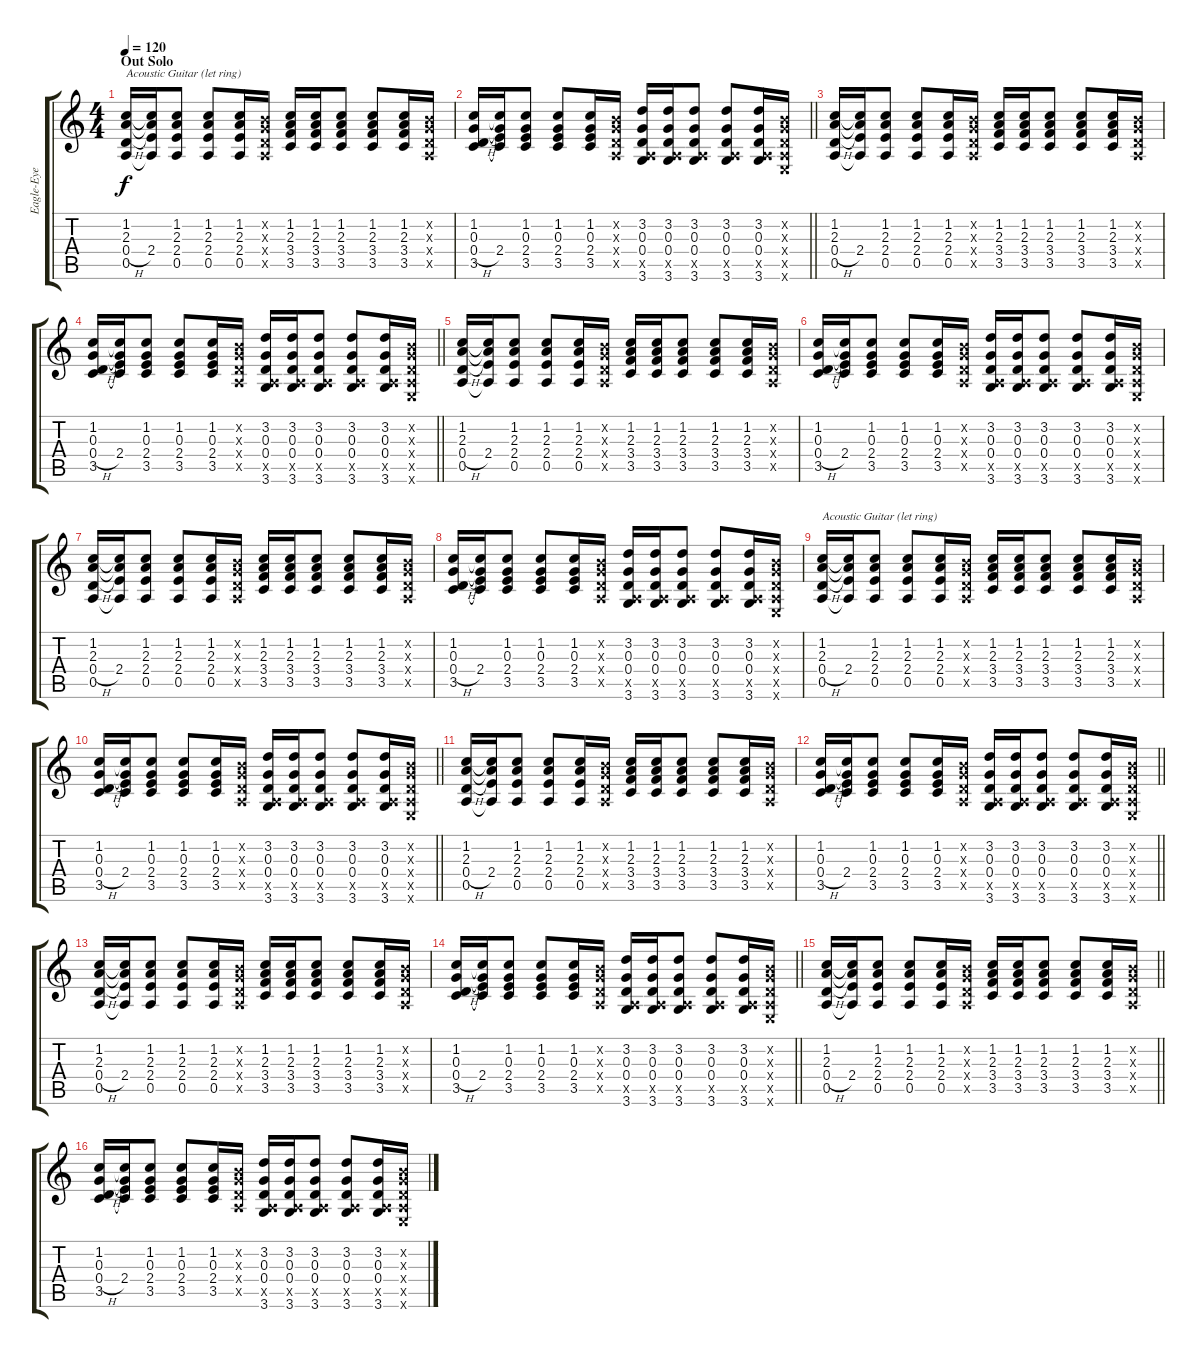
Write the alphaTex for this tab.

\track ("Eagle-Eye Cherry Guitar" "Eagle-Eye ") {instrument electricguitarmuted}
\staff {score tabs}
\tuning (E4 B3 G3 D3 A2 E2) {hide}
\ts (4 4)
\section ("" "Out Solo")
\tempo 120
\clef g2
\ks c
(1.2 2.3 0.4{h} 0.5).16{txt "Acoustic Guitar (let ring)" dy f instrument acousticguitarsteel} (1.2{t} 2.3{t} 2.4 0.5{t}).16 (1.2 2.3 2.4 0.5).8 (1.2 2.3 2.4 0.5).8 (1.2 2.3 2.4 0.5).16 (0.2{x} 0.3{x} 0.4{x} 0.5{x}).16 (1.2 2.3 3.4 3.5).16 (1.2 2.3 3.4 3.5).16 (1.2 2.3 3.4 3.5).8 (1.2 2.3 3.4 3.5).8 (1.2 2.3 3.4 3.5).16 (0.2{x} 0.3{x} 0.4{x} 0.5{x}).16 |
\barLineRight lightlight
(1.2 0.3 0.4{h} 3.5).16 (1.2{t} 0.3{t} 2.4 3.5{t}).16 (1.2 0.3 2.4 3.5).8 (1.2 0.3 2.4 3.5).8 (1.2 0.3 2.4 3.5).16 (0.2{x} 0.3{x} 0.4{x} 0.5{x}).16 (3.2 0.3 0.4 0.5{x} 3.6).16 (3.2 0.3 0.4 0.5{x} 3.6).16 (3.2 0.3 0.4 0.5{x} 3.6).8 (3.2 0.3 0.4 0.5{x} 3.6).8 (3.2 0.3 0.4 0.5{x} 3.6).16 (0.2{x} 0.3{x} 0.4{x} 0.5{x} 0.6{x}).16 |
(1.2 2.3 0.4{h} 0.5).16 (1.2{t} 2.3{t} 2.4 0.5{t}).16 (1.2 2.3 2.4 0.5).8 (1.2 2.3 2.4 0.5).8 (1.2 2.3 2.4 0.5).16 (0.2{x} 0.3{x} 0.4{x} 0.5{x}).16 (1.2 2.3 3.4 3.5).16 (1.2 2.3 3.4 3.5).16 (1.2 2.3 3.4 3.5).8 (1.2 2.3 3.4 3.5).8 (1.2 2.3 3.4 3.5).16 (0.2{x} 0.3{x} 0.4{x} 0.5{x}).16 |
\barLineRight lightlight
(1.2 0.3 0.4{h} 3.5).16 (1.2{t} 0.3{t} 2.4 3.5{t}).16 (1.2 0.3 2.4 3.5).8 (1.2 0.3 2.4 3.5).8 (1.2 0.3 2.4 3.5).16 (0.2{x} 0.3{x} 0.4{x} 0.5{x}).16 (3.2 0.3 0.4 0.5{x} 3.6).16 (3.2 0.3 0.4 0.5{x} 3.6).16 (3.2 0.3 0.4 0.5{x} 3.6).8 (3.2 0.3 0.4 0.5{x} 3.6).8 (3.2 0.3 0.4 0.5{x} 3.6).16 (0.2{x} 0.3{x} 0.4{x} 0.5{x} 0.6{x}).16 |
(1.2 2.3 0.4{h} 0.5).16 (1.2{t} 2.3{t} 2.4 0.5{t}).16 (1.2 2.3 2.4 0.5).8 (1.2 2.3 2.4 0.5).8 (1.2 2.3 2.4 0.5).16 (0.2{x} 0.3{x} 0.4{x} 0.5{x}).16 (1.2 2.3 3.4 3.5).16 (1.2 2.3 3.4 3.5).16 (1.2 2.3 3.4 3.5).8 (1.2 2.3 3.4 3.5).8 (1.2 2.3 3.4 3.5).16 (0.2{x} 0.3{x} 0.4{x} 0.5{x}).16 |
(1.2 0.3 0.4{h} 3.5).16 (1.2{t} 0.3{t} 2.4 3.5{t}).16 (1.2 0.3 2.4 3.5).8 (1.2 0.3 2.4 3.5).8 (1.2 0.3 2.4 3.5).16 (0.2{x} 0.3{x} 0.4{x} 0.5{x}).16 (3.2 0.3 0.4 0.5{x} 3.6).16 (3.2 0.3 0.4 0.5{x} 3.6).16 (3.2 0.3 0.4 0.5{x} 3.6).8 (3.2 0.3 0.4 0.5{x} 3.6).8 (3.2 0.3 0.4 0.5{x} 3.6).16 (0.2{x} 0.3{x} 0.4{x} 0.5{x} 0.6{x}).16 |
(1.2 2.3 0.4{h} 0.5).16 (1.2{t} 2.3{t} 2.4 0.5{t}).16 (1.2 2.3 2.4 0.5).8 (1.2 2.3 2.4 0.5).8 (1.2 2.3 2.4 0.5).16 (0.2{x} 0.3{x} 0.4{x} 0.5{x}).16 (1.2 2.3 3.4 3.5).16 (1.2 2.3 3.4 3.5).16 (1.2 2.3 3.4 3.5).8 (1.2 2.3 3.4 3.5).8 (1.2 2.3 3.4 3.5).16 (0.2{x} 0.3{x} 0.4{x} 0.5{x}).16 |
(1.2 0.3 0.4{h} 3.5).16 (1.2{t} 0.3{t} 2.4 3.5{t}).16 (1.2 0.3 2.4 3.5).8 (1.2 0.3 2.4 3.5).8 (1.2 0.3 2.4 3.5).16 (0.2{x} 0.3{x} 0.4{x} 0.5{x}).16 (3.2 0.3 0.4 0.5{x} 3.6).16 (3.2 0.3 0.4 0.5{x} 3.6).16 (3.2 0.3 0.4 0.5{x} 3.6).8 (3.2 0.3 0.4 0.5{x} 3.6).8 (3.2 0.3 0.4 0.5{x} 3.6).16 (0.2{x} 0.3{x} 0.4{x} 0.5{x} 0.6{x}).16 |
(1.2 2.3 0.4{h} 0.5).16{txt "Acoustic Guitar (let ring)" volume 12} (1.2{t} 2.3{t} 2.4 0.5{t}).16 (1.2 2.3 2.4 0.5).8 (1.2 2.3 2.4 0.5).8 (1.2 2.3 2.4 0.5).16 (0.2{x} 0.3{x} 0.4{x} 0.5{x}).16 (1.2 2.3 3.4 3.5).16 (1.2 2.3 3.4 3.5).16 (1.2 2.3 3.4 3.5).8 (1.2 2.3 3.4 3.5).8 (1.2 2.3 3.4 3.5).16 (0.2{x} 0.3{x} 0.4{x} 0.5{x}).16 |
\barLineRight lightlight
(1.2 0.3 0.4{h} 3.5).16 (1.2{t} 0.3{t} 2.4 3.5{t}).16 (1.2 0.3 2.4 3.5).8 (1.2 0.3 2.4 3.5).8 (1.2 0.3 2.4 3.5).16 (0.2{x} 0.3{x} 0.4{x} 0.5{x}).16 (3.2 0.3 0.4 0.5{x} 3.6).16 (3.2 0.3 0.4 0.5{x} 3.6).16 (3.2 0.3 0.4 0.5{x} 3.6).8 (3.2 0.3 0.4 0.5{x} 3.6).8 (3.2 0.3 0.4 0.5{x} 3.6).16 (0.2{x} 0.3{x} 0.4{x} 0.5{x} 0.6{x}).16 |
(1.2 2.3 0.4{h} 0.5).16 (1.2{t} 2.3{t} 2.4 0.5{t}).16 (1.2 2.3 2.4 0.5).8 (1.2 2.3 2.4 0.5).8 (1.2 2.3 2.4 0.5).16 (0.2{x} 0.3{x} 0.4{x} 0.5{x}).16 (1.2 2.3 3.4 3.5).16 (1.2 2.3 3.4 3.5).16 (1.2 2.3 3.4 3.5).8 (1.2 2.3 3.4 3.5).8 (1.2 2.3 3.4 3.5).16 (0.2{x} 0.3{x} 0.4{x} 0.5{x}).16 |
\barLineRight lightlight
(1.2 0.3 0.4{h} 3.5).16 (1.2{t} 0.3{t} 2.4 3.5{t}).16 (1.2 0.3 2.4 3.5).8 (1.2 0.3 2.4 3.5).8 (1.2 0.3 2.4 3.5).16 (0.2{x} 0.3{x} 0.4{x} 0.5{x}).16 (3.2 0.3 0.4 0.5{x} 3.6).16 (3.2 0.3 0.4 0.5{x} 3.6).16 (3.2 0.3 0.4 0.5{x} 3.6).8 (3.2 0.3 0.4 0.5{x} 3.6).8 (3.2 0.3 0.4 0.5{x} 3.6).16 (0.2{x} 0.3{x} 0.4{x} 0.5{x} 0.6{x}).16 |
(1.2 2.3 0.4{h} 0.5).16{volume 8} (1.2{t} 2.3{t} 2.4 0.5{t}).16 (1.2 2.3 2.4 0.5).8 (1.2 2.3 2.4 0.5).8 (1.2 2.3 2.4 0.5).16 (0.2{x} 0.3{x} 0.4{x} 0.5{x}).16 (1.2 2.3 3.4 3.5).16 (1.2 2.3 3.4 3.5).16 (1.2 2.3 3.4 3.5).8 (1.2 2.3 3.4 3.5).8 (1.2 2.3 3.4 3.5).16 (0.2{x} 0.3{x} 0.4{x} 0.5{x}).16 |
\barLineRight lightlight
(1.2 0.3 0.4{h} 3.5).16 (1.2{t} 0.3{t} 2.4 3.5{t}).16 (1.2 0.3 2.4 3.5).8 (1.2 0.3 2.4 3.5).8 (1.2 0.3 2.4 3.5).16 (0.2{x} 0.3{x} 0.4{x} 0.5{x}).16 (3.2 0.3 0.4 0.5{x} 3.6).16 (3.2 0.3 0.4 0.5{x} 3.6).16 (3.2 0.3 0.4 0.5{x} 3.6).8 (3.2 0.3 0.4 0.5{x} 3.6).8 (3.2 0.3 0.4 0.5{x} 3.6).16 (0.2{x} 0.3{x} 0.4{x} 0.5{x} 0.6{x}).16 |
\barLineRight lightlight
(1.2 2.3 0.4{h} 0.5).16 (1.2{t} 2.3{t} 2.4 0.5{t}).16 (1.2 2.3 2.4 0.5).8 (1.2 2.3 2.4 0.5).8 (1.2 2.3 2.4 0.5).16 (0.2{x} 0.3{x} 0.4{x} 0.5{x}).16 (1.2 2.3 3.4 3.5).16 (1.2 2.3 3.4 3.5).16 (1.2 2.3 3.4 3.5).8 (1.2 2.3 3.4 3.5).8 (1.2 2.3 3.4 3.5).16 (0.2{x} 0.3{x} 0.4{x} 0.5{x}).16 |
(1.2 0.3 0.4{h} 3.5).16 (1.2{t} 0.3{t} 2.4 3.5{t}).16 (1.2 0.3 2.4 3.5).8 (1.2 0.3 2.4 3.5).8 (1.2 0.3 2.4 3.5).16 (0.2{x} 0.3{x} 0.4{x} 0.5{x}).16 (3.2 0.3 0.4 0.5{x} 3.6).16 (3.2 0.3 0.4 0.5{x} 3.6).16 (3.2 0.3 0.4 0.5{x} 3.6).8 (3.2 0.3 0.4 0.5{x} 3.6).8 (3.2 0.3 0.4 0.5{x} 3.6).16 (0.2{x} 0.3{x} 0.4{x} 0.5{x} 0.6{x}).16
